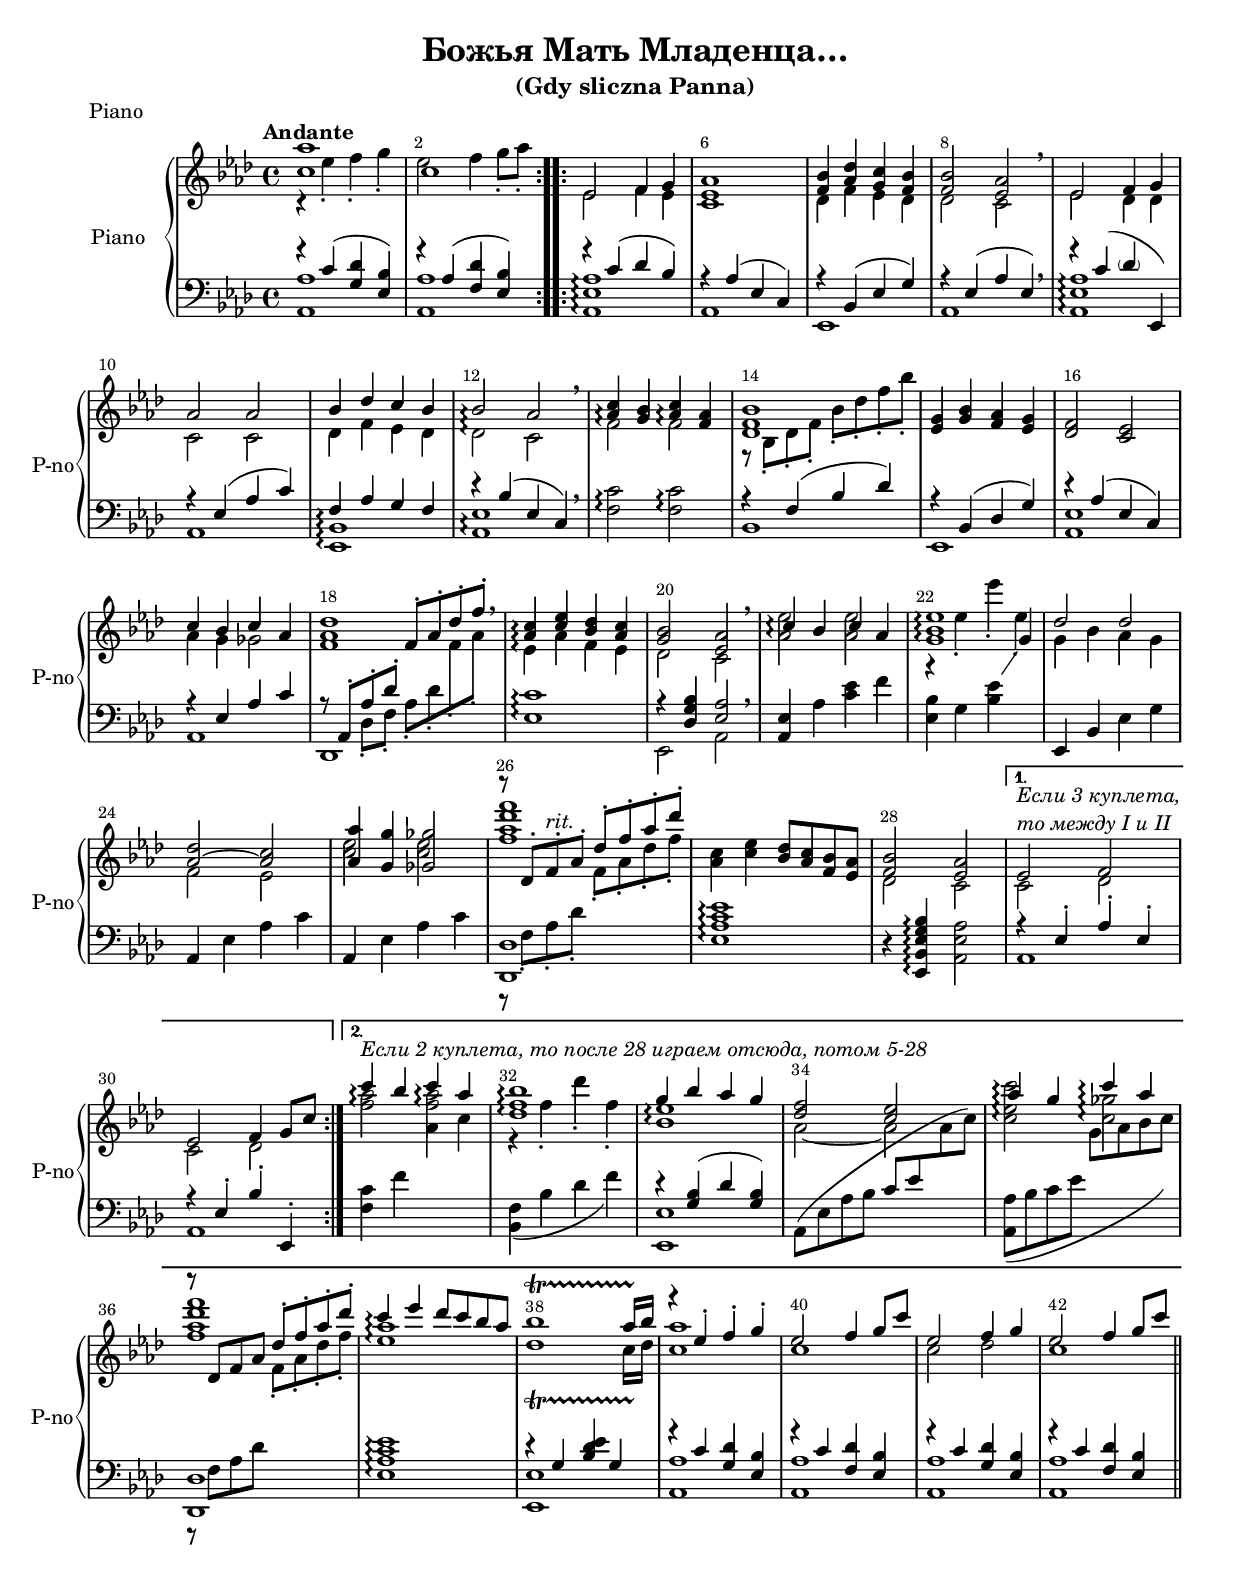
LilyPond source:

\version "2.18.2"

% закомментируйте строку ниже, чтобы получался pdf с навигацией
#(ly:set-option 'point-and-click #f)
#(ly:set-option 'midi-extension "mid")
#(set-default-paper-size "a4")
#(set-global-staff-size 18)

\header {
  title = "Божья Мать Младенца…"
  subtitle = "(Gdy sliczna Panna)"
  %composer = "Composer"
  % Удалить строку версии LilyPond 
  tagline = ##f
}

\paper {
  top-margin = 15
  left-margin = 15
  right-margin = 10
  bottom-margin = 15
  indent = 15
  ragged-bottom = ##f
}

%make visible number of every 2-nd bar
secondbar = {
  \override Score.BarNumber.break-visibility = #end-of-line-invisible
  \override Score.BarNumber.X-offset = #1
  \override Score.BarNumber.self-alignment-X = #LEFT
  \set Score.barNumberVisibility = #(every-nth-bar-number-visible 2)
}

globali = {
  \key as \major
  \time 4/4
  \secondbar
}

global = {
  \globali
  \autoBeamOff
  \override MultiMeasureRest.expand-limit = #3
  \set Score.skipBars = ##t
}



%use this as temporary line break
abr = { \break }

% uncommend next line when finished
%abr = {}

%once hide accidental (runaround for cadenza
nat = { \once \hide Accidental }
breathes = { \once \override BreathingSign.text = \markup { \musicglyph #"scripts.tickmark" } \breathe }


toleft = \change Staff="left"
toright = \change Staff="right"

toup = { \showStaffSwitch \toright}
todown = { \hideStaffSwitch \toleft}



rightinterone = \relative c' {
  << { es2^\markup\italic\column {"Если 3 куплета," "то между I и II"} f | es f4 g8 c } \\ { c,2 des c des } >>
}

rightintertwo = \relative c''' {
  << { c4\arpeggio^\markup\italic\column {"Если 2 куплета, то после 28 играем отсюда, потом 5-28"} bes c\arpeggio as } \\ { <f as>2\arpeggio q\arpeggio } >>
  << <des f bes>1\arpeggio \\ { r4 f-. des'-. f,-. } >>
  << { g4 bes as g } \\ <bes, es>1\arpeggio  >>
  << { <des f>2 <c es> } \\ { as2~ as } >>
  << { as'4 g c\arpeggio as } \\ { <c, es c'>2\arpeggio <c ges'>\arpeggio } >>
  << { r8 des, f as des-. f-. as-. des-. } \\ <f, as des f>1 >>
  
  << {c'4\arpeggio es des8 c bes as} \\ <es as>1\arpeggio >>
  << << {s2.. as16 bes\stopTrillSpan} bes1\startTrillSpan >> \\ << des,1\startTrillSpan { s2.. c16 des\stopTrillSpan} >> >>
  << { r4 es-. f-. g-. } \\ <c, as'>1 >>
  << { es2 f4 g8 c } \\ c,1 >>
  << { es2 f4 g } \\ { c,2 des } >>
  << { es2 f4 g8 c } \\ c,1 >>
}

leftinterone = \relative c {
  << { r4 es-. as-. es-. r es-. bes'-. es,,-. } \\ { as1 as } >>
}

leftintertwo = \relative c {
  \voiceTwo
  <f c'>4 f' \toright as c
  \toleft <bes,, f'>( bes' des f)
  \oneVoice << { r <g, bes>( des' <g, bes>) } \\ <es es,>1 >>
  as,8( es' as bes c es \toright as c)
  \voiceFour \toleft <as,, as'>( bes' c es \toright g as bes c)
  \toleft \oneVoice << <des,, des,>1 \\ { r8 f as des \toright f-. as-. des-. f-. } >>
  \toleft <es,, as c es>1\arpeggio
  
  << {r4 g <bes des es> g } \\ <es es,>1 >>
  << {r4 c' <g des'> <es bes'> } \\ <as as,>1 >>
  << {r4 c <f, des'> <es bes'> } \\ <as as,>1 >>
  << {r4 c <g des'> <es bes'> } \\ <as as,>1 >>
  << {r4 c <f, des'> <es bes'> } \\ <as as,>1 >>
  
  
  
}

right = \relative c'' {
  \set Staff.connectArpeggios = ##t
  \globali
  \tempo "Andante"
  \repeat volta 2 { << <c as'>1 \\ { r4 es-. f-. g-. } >> |
  << c,1 \\ {es2 f4 g8-. as-. } >> } |
  
  \set Score.currentBarNumber = #5
  \repeat volta 2 {
  << { es,2 f4 g } \\ { es2 f4 es} >> |
  <c es as>1 |
  << { <f bes>4 <as des> <g c> <f bes> } \\ { des f es des } >> |
  << { <f bes>2 <es as> } \\ { des2 c } >>
     \breathe
     
  << { es2 f4 g } \\ { es2 des4 des} >> |
  << { as'2 as } \\ { c, c } >> |
  << { bes'4 des c bes } \\ { des, f es des } >>
  << { bes'2\arpeggio as } \\ { des,\arpeggio c } >> 
    \breathe
    
  << { <as' c>4\arpeggio <g bes> <as c>\arpeggio <f as> } \\ { f2\arpeggio f2\arpeggio } >>
  << <des f bes>1 \\ { r8 bes-. des-. f-. bes-. des-. f-. bes-. } >>
  <es,, g>4 <g bes> <f as> <es g> |
  <des f>2 <c es> |
  
  << { c'4 bes c as } \\ { as g ges2 } >>
  <<  { \toleft r8 as,,-. as'-. des-. \toright f-. as-. des-. f-. } \\ <f, as des>1 >>
  \breathe 
  
  << { <as c>4\arpeggio <c es> <bes des> <as c> } \\ { es\arpeggio as f es } >>
  << { <g bes>2 <es as> } \\ { des c } >> |
  \breathe
  
  << { c'4 bes c as } \\ { <as es'>2\arpeggio q } >>
  << <g bes es>1\arpeggio \\ { r4 es'-. es'-. es,-. } >>
  << { des2 des } \\ { g,4 bes as g } >> 
  << { <as~ des>2 <as c> } \\ {f es } >>
  
  << { <as as'>4 <g g'> <ges ges'>2 } \\ { <c es>2 q } >>
  << { r8 des,-. f-.^\markup\italic"rit." as-. des-. f-. as-. des-. } \\ <f, as des f>1 >>
  
  <as, c>4 <c es> <bes des>8 <as c> <f bes> <es as> |
  << { < f bes>2 <es as> } \\ { des c } >> }
  \alternative {
  \rightinterone
  \rightintertwo
  }
  \bar "||"   
   
}

left = \relative c' {
  \globali
  \set Staff.connectArpeggios = ##t
  \repeat volta 2 {
    << { r4 c( <g des'> <es bes'>) r as( <f des'> <es bes'>) } \\ { <as, as'>1 q } >>
  }
  
  \repeat volta 2 {
  << { r4 c'( des bes) } \\ <as, es' as>1\arpeggio >>
  << { r4 as'( es c) } \\ as1 >>
  << { r4 bes( es g) } \\ es,1 >>
  << { r4 es'( as es) } \\ as,1 >>
  \breathe
  
  << { r4 c'( \parenthesize des  es,,) } \\ <as es' as>1\arpeggio >>
  << { r4 es'( as c) } \\ as,1 >>
  << { f'4\arpeggio as g f } \\ <es, bes'>1\arpeggio >>
  << { r4 bes''4( es, c) } \\ < as es'>1\arpeggio >>
  \breathe
  
  <f' c'>2\arpeggio q\arpeggio |
  << { r4 f( bes des) } \\ bes,1 >> 
  << { r4 bes( des g) } \\ es,1 >>
  << { r4 as'( es c) } \\ <as es'>1 >>
  
  << { r4 es' as c } \\ as,1 >>
  << des,1 \\ { s4 des'8-. f-. as-. des-. \toright f-. as-. }  >>
  
  <es, c'>1\arpeggio
  << { r4 <des g bes> <es as>2 } \\ { es, as } >> \breathe
  
  <as es'>4 as' <c es> f
  <es, bes'> g <bes es> \showStaffSwitch \toright g' \hideStaffSwitch \toleft
  es,, bes' es g
  as, es' as c
  
  as, es' as c
  << <des, des,>1 \\ { r8 f-. as-. des-. \toright f-. as-. des-. f-. } >>
  \toleft <es,, as c es>1\arpeggio
  r4 <es, bes' es g bes>\arpeggio <as es' as>2
  }
  \alternative {
  \leftinterone
  \leftintertwo
  }
  
\bar "||"   

}

pianoPart = \new PianoStaff \with {
  instrumentName = "Piano"
  shortInstrumentName = "P-no"
  midiInstrument = "acoustic grand"
  \consists "Span_arpeggio_engraver"
} <<
  \new Staff = "right" \with { \consists "Span_arpeggio_engraver" }
   { \right }
  \new Staff = "left"  \with { \consists "Span_arpeggio_engraver" }
  { \clef bass \left }
>>


\bookpart {
  \header { piece = "Piano" }
  \score {
    %  \transpose c bes {
    <<
    \pianoPart
    >>
    %  }  % transposeµ
    \layout { 
      \context {
        \Score
      }
      \context {
        \Staff
        \accidentalStyle modern-voice-cautionary
        \RemoveEmptyStaves
         \override VerticalAxisGroup.remove-first = ##t
      }
    }
  }
} 


\include "articulate.ly"
% midi output
\bookpart {
  \score {
    \unfoldRepeats \articulate
    %  \transpose c bes {
    <<
      \pianoPart
    >>
    %  }  % transposeµ
    \midi {
      \tempo 4=120
    }
  }
}
